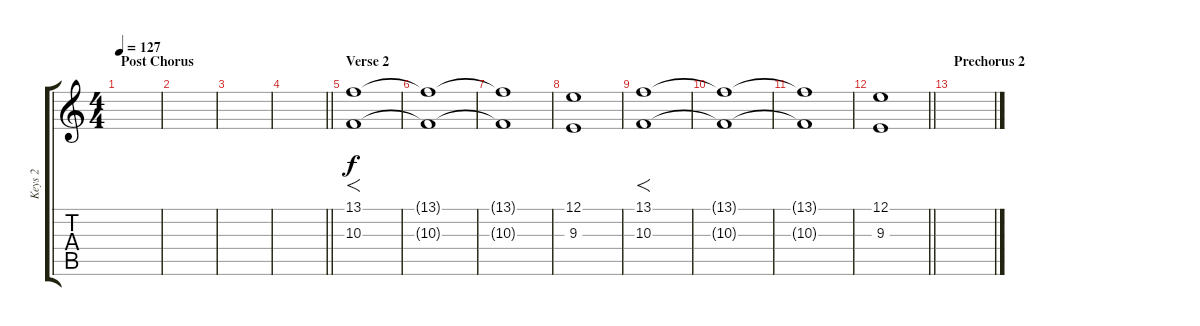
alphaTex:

\track ("Keys 2" "Keys 2") {instrument voiceoohs}
\staff {score tabs}
\tuning (E4 B3 G3 D3 A2 E2) {hide}
\ts (4 4)
\section ("" "Post Chorus")
\tempo 127
\clef g2
\ks c
|
|
|
\barLineRight lightlight
|
\section ("" "Verse 2")
(13.1 10.3).1{f balance 16} |
(13.1{t} 10.3{t}).1 |
(13.1{t} 10.3{t}).1 |
(12.1 9.3).1{balance 0} |
(13.1 10.3).1{f balance 16} |
(13.1{t} 10.3{t}).1 |
(13.1{t} 10.3{t}).1 |
\barLineRight lightlight
(12.1 9.3).1{balance 0} |
\section ("" "Prechorus 2")
